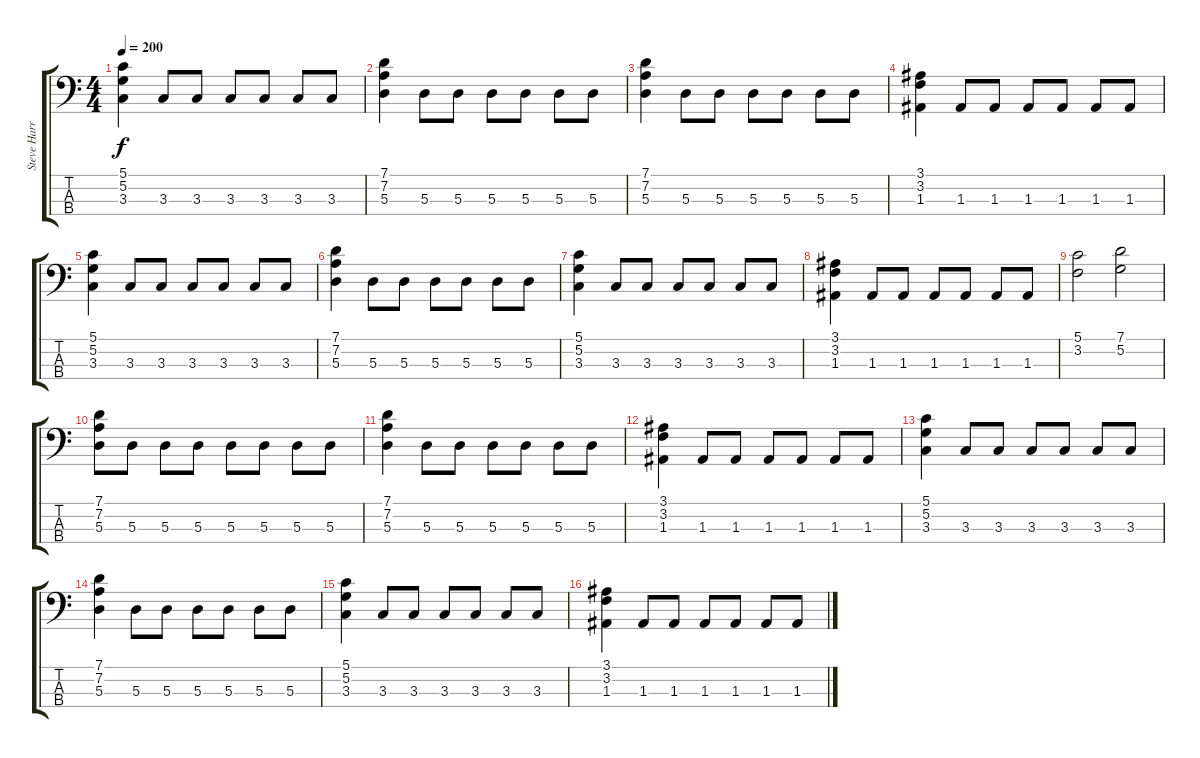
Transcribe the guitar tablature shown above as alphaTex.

\track ("Steve Harris" "Steve Harr") {instrument slapbass2}
\staff {score tabs}
\tuning (G2 D2 A1 E1) {hide}
\ts (4 4)
\tempo 200
\clef f4
\ks c
(5.1 5.2 3.3).4{dy f} 3.3.8 3.3.8 3.3.8 3.3.8 3.3.8 3.3.8 |
(7.1 7.2 5.3).4 5.3.8 5.3.8 5.3.8 5.3.8 5.3.8 5.3.8 |
(7.1 7.2 5.3).4 5.3.8 5.3.8 5.3.8 5.3.8 5.3.8 5.3.8 |
(3.1 3.2 1.3).4 1.3.8 1.3.8 1.3.8 1.3.8 1.3.8 1.3.8 |
(5.1 5.2 3.3).4 3.3.8 3.3.8 3.3.8 3.3.8 3.3.8 3.3.8 |
(7.1 7.2 5.3).4 5.3.8 5.3.8 5.3.8 5.3.8 5.3.8 5.3.8 |
(5.1 5.2 3.3).4 3.3.8 3.3.8 3.3.8 3.3.8 3.3.8 3.3.8 |
(3.1 3.2 1.3).4 1.3.8 1.3.8 1.3.8 1.3.8 1.3.8 1.3.8 |
(5.1 3.2).2 (7.1 5.2).2 |
(7.1 7.2 5.3).8 5.3.8 5.3.8 5.3.8 5.3.8 5.3.8 5.3.8 5.3.8 |
(7.1 7.2 5.3).4 5.3.8 5.3.8 5.3.8 5.3.8 5.3.8 5.3.8 |
(3.1 3.2 1.3).4 1.3.8 1.3.8 1.3.8 1.3.8 1.3.8 1.3.8 |
(5.1 5.2 3.3).4 3.3.8 3.3.8 3.3.8 3.3.8 3.3.8 3.3.8 |
(7.1 7.2 5.3).4 5.3.8 5.3.8 5.3.8 5.3.8 5.3.8 5.3.8 |
(5.1 5.2 3.3).4 3.3.8 3.3.8 3.3.8 3.3.8 3.3.8 3.3.8 |
(3.1 3.2 1.3).4 1.3.8 1.3.8 1.3.8 1.3.8 1.3.8 1.3.8
